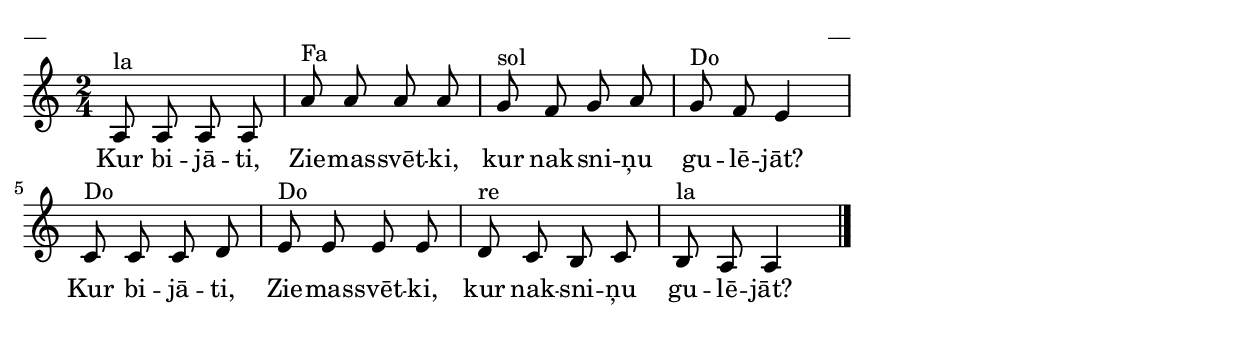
\version "2.13.16"
%\header {
%    title = "Kur bijāti, Ziemassvētki"
%} 
\paper {
line-width = 14\cm
left-margin = 0.4\cm
between-system-padding = 0.1\cm
between-system-space = 0.1\cm
}
\layout {
indent = #0
ragged-last = ##f
}




voiceA = \relative c' {
\clef "treble"
\key a \minor
\time 2/4
a8^"la" a a a | a'8^"Fa" a a a | g8^"sol" f g a | g8^"Do" f e4 |
c8^"Do" c c d | e8^"Do" e e e | d8^"re" c b c | b8^"la" a a4 
\bar "|."
} 

lyricA = \lyricmode {
Kur bi -- jā -- ti, Zie -- mas -- svēt -- ki, kur nak -- sni -- ņu gu -- lē -- jāt?
Kur bi -- jā -- ti, Zie -- mas -- svēt -- ki, kur nak -- sni -- ņu gu -- lē -- jāt?
}


fullScore = <<
\new Staff {
<<
\new Voice = "voiceA" { \oneVoice \autoBeamOff \voiceA }
\lyricsto "voiceA" \new Lyrics \lyricA
>>
}
>>

\score {
\fullScore
\header { piece = "__" opus = "__" }
}
\markup { \with-color #(x11-color 'white) \sans \smaller "__" }
\score {
\unfoldRepeats
\fullScore
\midi {
\context { \Staff \remove "Staff_performer" }
\context { \Voice \consists "Staff_performer" }
}
}


